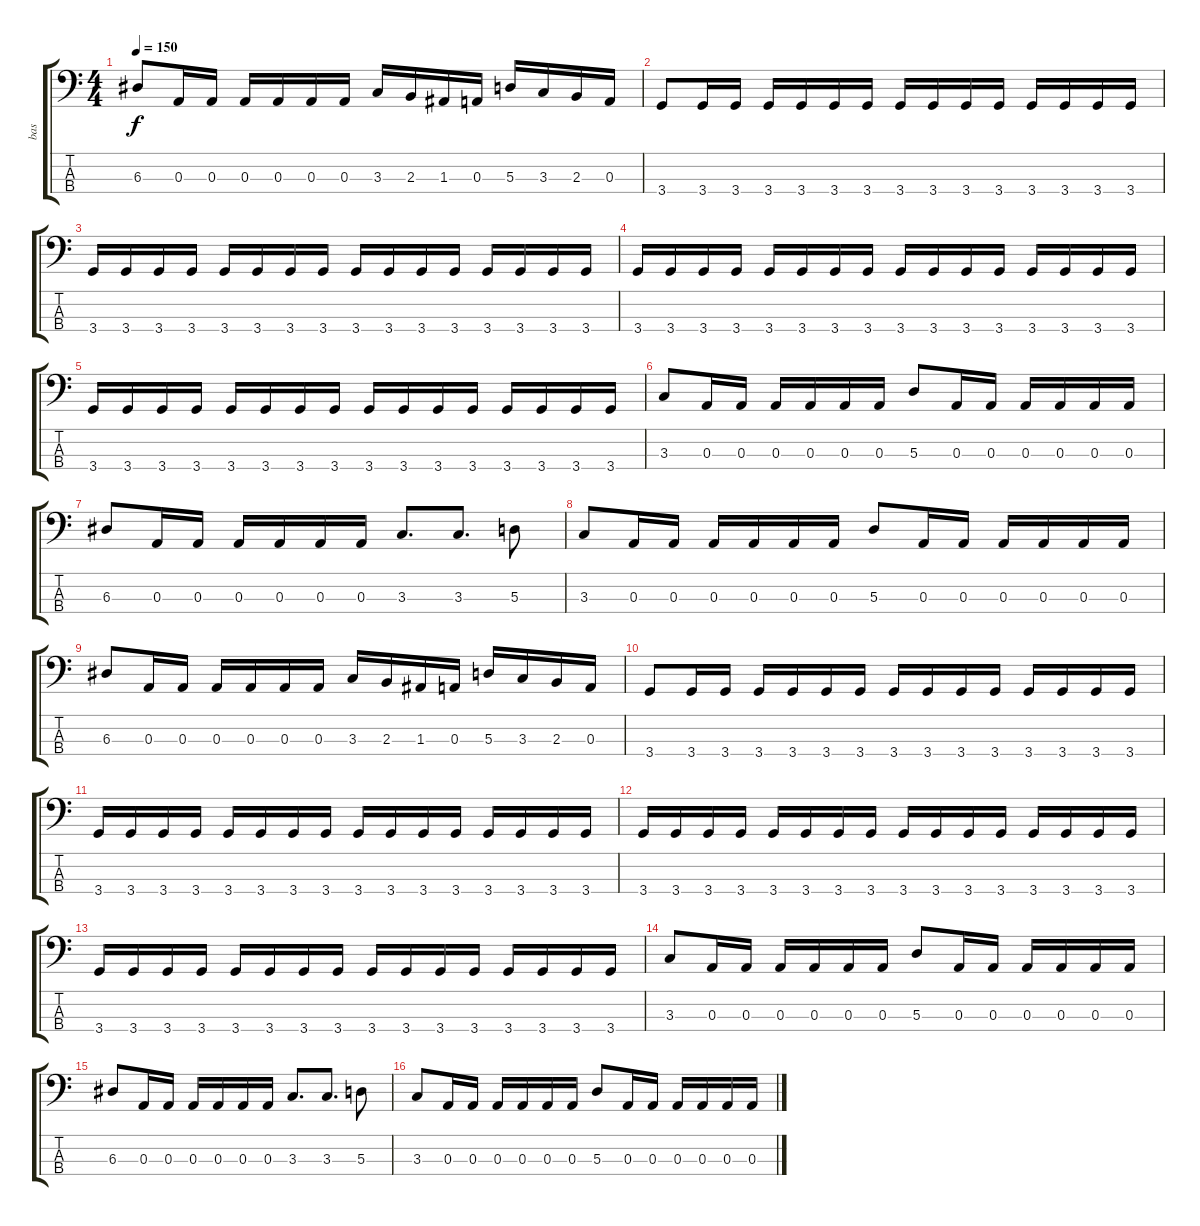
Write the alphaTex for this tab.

\track ("bas" "bas") {instrument electricbasspick}
\staff {score tabs}
\tuning (G2 D2 A1 E1) {hide}
\ts (4 4)
\tempo 150
\clef f4
\ks c
6.3.8{dy f} 0.3.16 0.3.16 0.3.16 0.3.16 0.3.16 0.3.16 3.3.16 2.3.16 1.3.16 0.3.16 5.3.16 3.3.16 2.3.16 0.3.16 |
3.4.8 3.4.16 3.4.16 3.4.16 3.4.16 3.4.16 3.4.16 3.4.16 3.4.16 3.4.16 3.4.16 3.4.16 3.4.16 3.4.16 3.4.16 |
3.4.16 3.4.16 3.4.16 3.4.16 3.4.16 3.4.16 3.4.16 3.4.16 3.4.16 3.4.16 3.4.16 3.4.16 3.4.16 3.4.16 3.4.16 3.4.16 |
3.4.16 3.4.16 3.4.16 3.4.16 3.4.16 3.4.16 3.4.16 3.4.16 3.4.16 3.4.16 3.4.16 3.4.16 3.4.16 3.4.16 3.4.16 3.4.16 |
3.4.16 3.4.16 3.4.16 3.4.16 3.4.16 3.4.16 3.4.16 3.4.16 3.4.16 3.4.16 3.4.16 3.4.16 3.4.16 3.4.16 3.4.16 3.4.16 |
3.3.8 0.3.16 0.3.16 0.3.16 0.3.16 0.3.16 0.3.16 5.3.8 0.3.16 0.3.16 0.3.16 0.3.16 0.3.16 0.3.16 |
6.3.8 0.3.16 0.3.16 0.3.16 0.3.16 0.3.16 0.3.16 3.3.8{d} 3.3.8{d} 5.3.8 |
3.3.8 0.3.16 0.3.16 0.3.16 0.3.16 0.3.16 0.3.16 5.3.8 0.3.16 0.3.16 0.3.16 0.3.16 0.3.16 0.3.16 |
6.3.8 0.3.16 0.3.16 0.3.16 0.3.16 0.3.16 0.3.16 3.3.16 2.3.16 1.3.16 0.3.16 5.3.16 3.3.16 2.3.16 0.3.16 |
3.4.8 3.4.16 3.4.16 3.4.16 3.4.16 3.4.16 3.4.16 3.4.16 3.4.16 3.4.16 3.4.16 3.4.16 3.4.16 3.4.16 3.4.16 |
3.4.16 3.4.16 3.4.16 3.4.16 3.4.16 3.4.16 3.4.16 3.4.16 3.4.16 3.4.16 3.4.16 3.4.16 3.4.16 3.4.16 3.4.16 3.4.16 |
3.4.16 3.4.16 3.4.16 3.4.16 3.4.16 3.4.16 3.4.16 3.4.16 3.4.16 3.4.16 3.4.16 3.4.16 3.4.16 3.4.16 3.4.16 3.4.16 |
3.4.16 3.4.16 3.4.16 3.4.16 3.4.16 3.4.16 3.4.16 3.4.16 3.4.16 3.4.16 3.4.16 3.4.16 3.4.16 3.4.16 3.4.16 3.4.16 |
3.3.8 0.3.16 0.3.16 0.3.16 0.3.16 0.3.16 0.3.16 5.3.8 0.3.16 0.3.16 0.3.16 0.3.16 0.3.16 0.3.16 |
6.3.8 0.3.16 0.3.16 0.3.16 0.3.16 0.3.16 0.3.16 3.3.8{d} 3.3.8{d} 5.3.8 |
3.3.8 0.3.16 0.3.16 0.3.16 0.3.16 0.3.16 0.3.16 5.3.8 0.3.16 0.3.16 0.3.16 0.3.16 0.3.16 0.3.16
